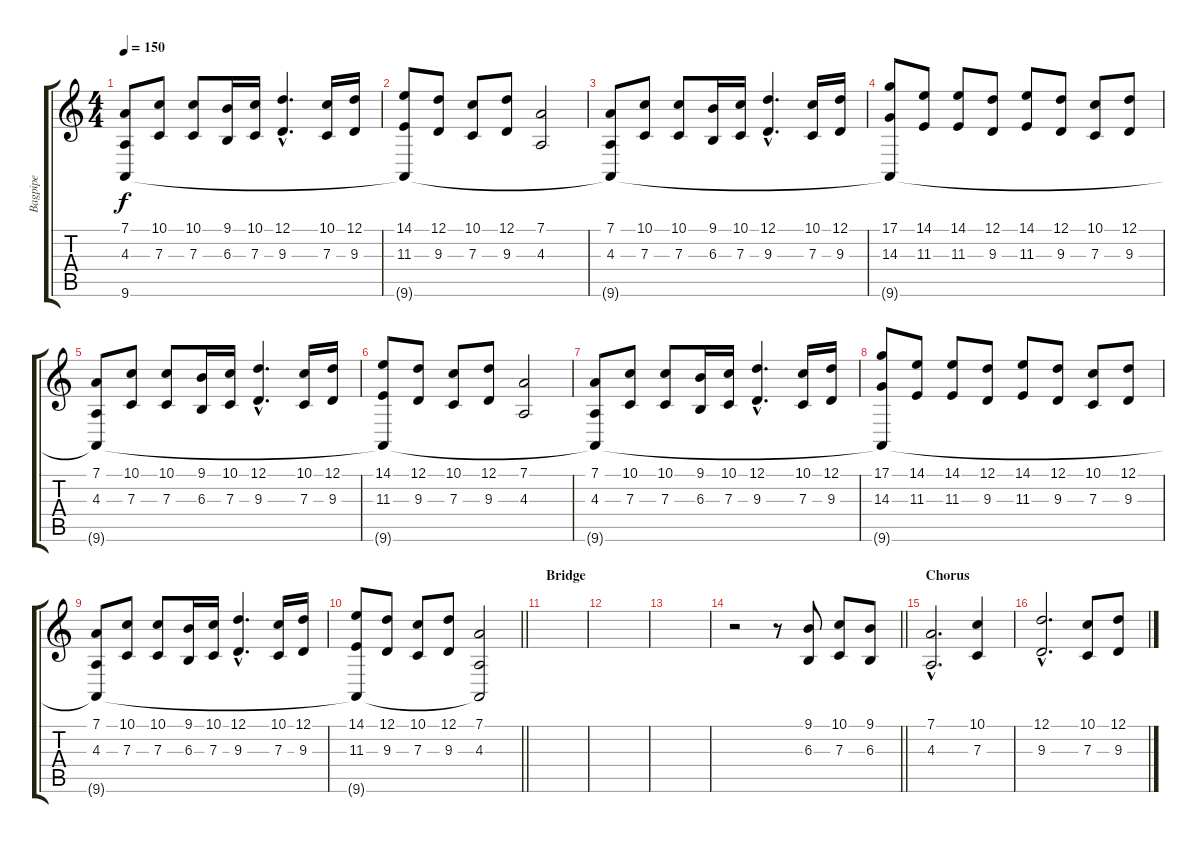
\track ("Bagpipe" "Bagpipe") {instrument bagpipe}
\staff {score tabs}
\tuning (D4 A3 F3 C3 G2 C2) {hide}
\ts (4 4)
\tempo 150
\clef g2
\ks c
(7.1 4.3 9.6{t}).8{dy f} (10.1 7.3).8 (10.1 7.3).8 (9.1 6.3).16 (10.1 7.3).16 (12.1{hac} 9.3{hac}).4{d} (10.1 7.3).16 (12.1 9.3).16 |
(14.1 11.3 9.6{t}).8 (12.1 9.3).8 (10.1 7.3).8 (12.1 9.3).8 (7.1 4.3).2 |
(7.1 4.3 9.6{t}).8 (10.1 7.3).8 (10.1 7.3).8 (9.1 6.3).16 (10.1 7.3).16 (12.1{hac} 9.3{hac}).4{d} (10.1 7.3).16 (12.1 9.3).16 |
(17.1 14.3 9.6{t}).8 (14.1 11.3).8 (14.1 11.3).8 (12.1 9.3).8 (14.1 11.3).8 (12.1 9.3).8 (10.1 7.3).8 (12.1 9.3).8 |
(7.1 4.3 9.6{t}).8 (10.1 7.3).8 (10.1 7.3).8 (9.1 6.3).16 (10.1 7.3).16 (12.1{hac} 9.3{hac}).4{d} (10.1 7.3).16 (12.1 9.3).16 |
(14.1 11.3 9.6{t}).8 (12.1 9.3).8 (10.1 7.3).8 (12.1 9.3).8 (7.1 4.3).2 |
(7.1 4.3 9.6{t}).8 (10.1 7.3).8 (10.1 7.3).8 (9.1 6.3).16 (10.1 7.3).16 (12.1{hac} 9.3{hac}).4{d} (10.1 7.3).16 (12.1 9.3).16 |
(17.1 14.3 9.6{t}).8 (14.1 11.3).8 (14.1 11.3).8 (12.1 9.3).8 (14.1 11.3).8 (12.1 9.3).8 (10.1 7.3).8 (12.1 9.3).8 |
(7.1 4.3 9.6{t}).8 (10.1 7.3).8 (10.1 7.3).8 (9.1 6.3).16 (10.1 7.3).16 (12.1{hac} 9.3{hac}).4{d} (10.1 7.3).16 (12.1 9.3).16 |
\barLineRight lightlight
(14.1 11.3 9.6{t}).8 (12.1 9.3).8 (10.1 7.3).8 (12.1 9.3).8 (7.1 4.3 9.6{t}).2 |
\section ("" "Bridge")
|
|
|
\barLineRight lightlight
r.2 r.8 (9.1 6.3).8 (10.1 7.3).8 (9.1 6.3).8 |
\section ("" "Chorus")
(7.1{hac} 4.3{hac}).2{d} (10.1 7.3).4 |
(12.1{hac} 9.3{hac}).2{d} (10.1 7.3).8 (12.1 9.3).8
